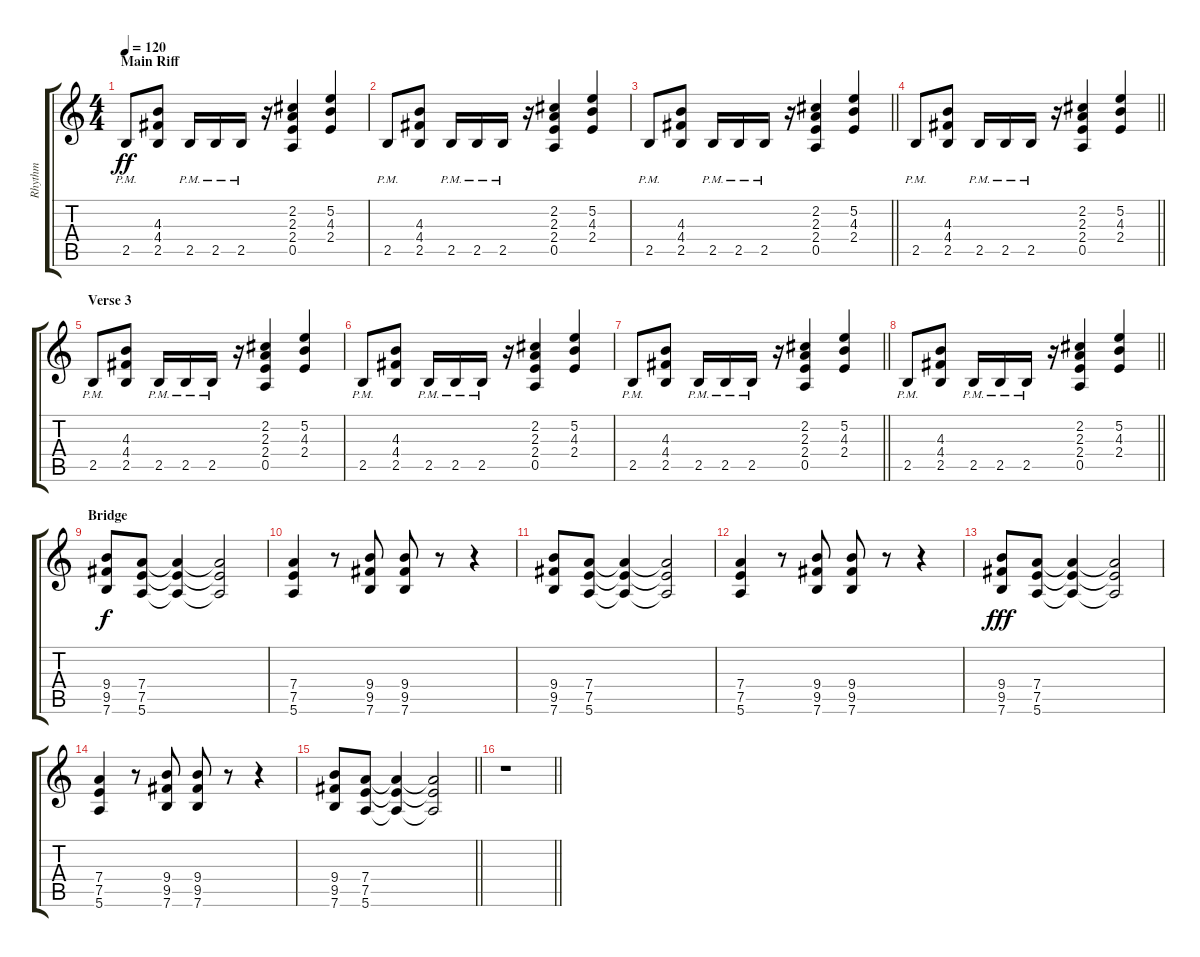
\track ("Rhythm" "Rhythm") {instrument overdrivenguitar}
\staff {score tabs}
\tuning (E4 B3 G3 D3 A2 E2) {hide}
\ts (4 4)
\section ("" "Main Riff")
\tempo 120
\clef g2
\ks c
2.5{pm}.8{dy ff} (4.3 4.4 2.5).8 2.5{pm}.16 2.5{pm}.16 2.5{pm}.16 r.16 (2.2 2.3 2.4 0.5).4 (5.2 4.3 2.4).4 |
2.5{pm}.8 (4.3 4.4 2.5).8 2.5{pm}.16 2.5{pm}.16 2.5{pm}.16 r.16 (2.2 2.3 2.4 0.5).4 (5.2 4.3 2.4).4 |
\barLineRight lightlight
2.5{pm}.8 (4.3 4.4 2.5).8 2.5{pm}.16 2.5{pm}.16 2.5{pm}.16 r.16 (2.2 2.3 2.4 0.5).4 (5.2 4.3 2.4).4 |
\barLineRight lightlight
2.5{pm}.8 (4.3 4.4 2.5).8 2.5{pm}.16 2.5{pm}.16 2.5{pm}.16 r.16 (2.2 2.3 2.4 0.5).4 (5.2 4.3 2.4).4 |
\section ("" "Verse 3")
2.5{pm}.8 (4.3 4.4 2.5).8 2.5{pm}.16 2.5{pm}.16 2.5{pm}.16 r.16 (2.2 2.3 2.4 0.5).4 (5.2 4.3 2.4).4 |
2.5{pm}.8 (4.3 4.4 2.5).8 2.5{pm}.16 2.5{pm}.16 2.5{pm}.16 r.16 (2.2 2.3 2.4 0.5).4 (5.2 4.3 2.4).4 |
\barLineRight lightlight
2.5{pm}.8 (4.3 4.4 2.5).8 2.5{pm}.16 2.5{pm}.16 2.5{pm}.16 r.16 (2.2 2.3 2.4 0.5).4 (5.2 4.3 2.4).4 |
\barLineRight lightlight
2.5{pm}.8 (4.3 4.4 2.5).8 2.5{pm}.16 2.5{pm}.16 2.5{pm}.16 r.16 (2.2 2.3 2.4 0.5).4 (5.2 4.3 2.4).4 |
\section ("" "Bridge")
(9.4 9.5 7.6).8{dy f} (7.4 7.5 5.6).8 (7.4{t} 7.5{t} 5.6{t}).4 (7.4{t} 7.5{t} 5.6{t}).2 |
(7.4 7.5 5.6).4 r.8 (9.4 9.5 7.6).8 (9.4 9.5 7.6).8 r.8 r.4 |
(9.4 9.5 7.6).8 (7.4 7.5 5.6).8 (7.4{t} 7.5{t} 5.6{t}).4 (7.4{t} 7.5{t} 5.6{t}).2 |
(7.4 7.5 5.6).4 r.8 (9.4 9.5 7.6).8 (9.4 9.5 7.6).8 r.8 r.4 |
(9.4 9.5 7.6).8{dy fff} (7.4 7.5 5.6).8 (7.4{t} 7.5{t} 5.6{t}).4 (7.4{t} 7.5{t} 5.6{t}).2 |
(7.4 7.5 5.6).4 r.8 (9.4 9.5 7.6).8 (9.4 9.5 7.6).8 r.8 r.4 |
\barLineRight lightlight
(9.4 9.5 7.6).8 (7.4 7.5 5.6).8 (7.4{t} 7.5{t} 5.6{t}).4 (7.4{t} 7.5{t} 5.6{t}).2 |
\barLineRight lightlight
r.1
